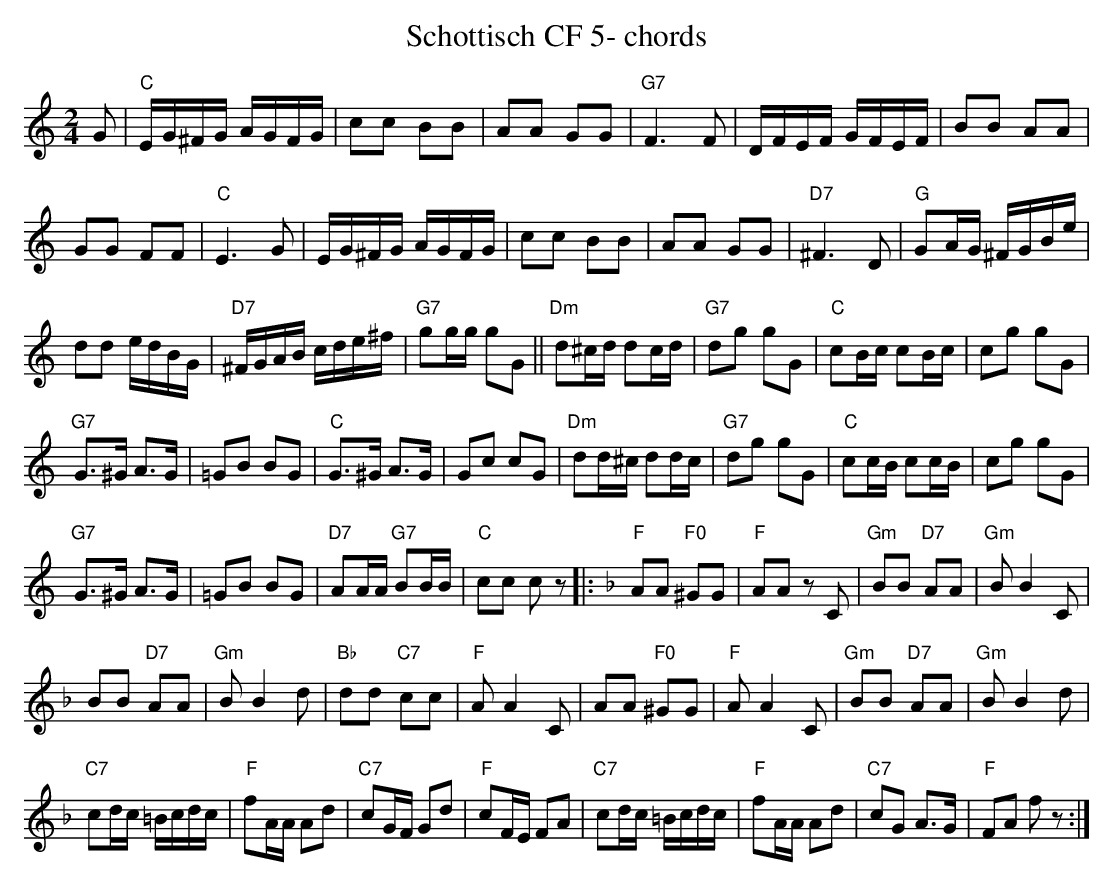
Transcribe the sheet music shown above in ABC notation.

X:1
T:Schottisch CF 5- chords
M:2/4
L:1/16
K:Cmaj%%MIDI gchordon
G2 | "C"EG^FG AGFG | c2c2 B2B2 | A2A2 G2G2 | "G7"F6F2 | DFEF GFEF | B2B2 A2A2 |
G2G2 F2F2 | "C"E6G2 | EG^FG AGFG | c2c2 B2B2 | A2A2 G2G2 | "D7"^F6D2 | "G"G2AG ^FGBe |
d2d2 edBG | "D7"^FGAB cde^f | "G7"g2gg g2G2 || "Dm"d2^cd d2cd | "G7"d2g2 g2G2 | "C"c2Bc c2Bc | c2g2 g2G2 |
[L:1/8] "G7"G>^G A>G | =GB BG | "C"G>^G A>G | Gc cG | "Dm"dd/2^c/2 dd/2c/2 | "G7"dg gG | "C"cc/2B/2 cc/2B/2 | cg gG |
"G7"G>^G A>G | =GB BG | "D7"AA/2A/2 "G7"BB/2B/2 | "C"cc cz |: [K:Fmaj] "F"AA "F0"^GG | "F"AA zC | "Gm"BB "D7"AA | "Gm"BB2C |
BB "D7"AA | "Gm"BB2d | "Bb"dd "C7"cc | "F"AA2C | AA "F0"^GG | "F"AA2C | "Gm"BB "D7"AA | "Gm"BB2d |
"C7"cd/2c/2 =B/2c/2d/2c/2 | "F"fA/2A/2 Ad | "C7"cG/2F/2 Gd | "F"cF/2E/2 FA | "C7"cd/2c/2 =B/2c/2d/2c/2 | "F"fA/2A/2 Ad | "C7"cG A>G | "F"FA fz :|
